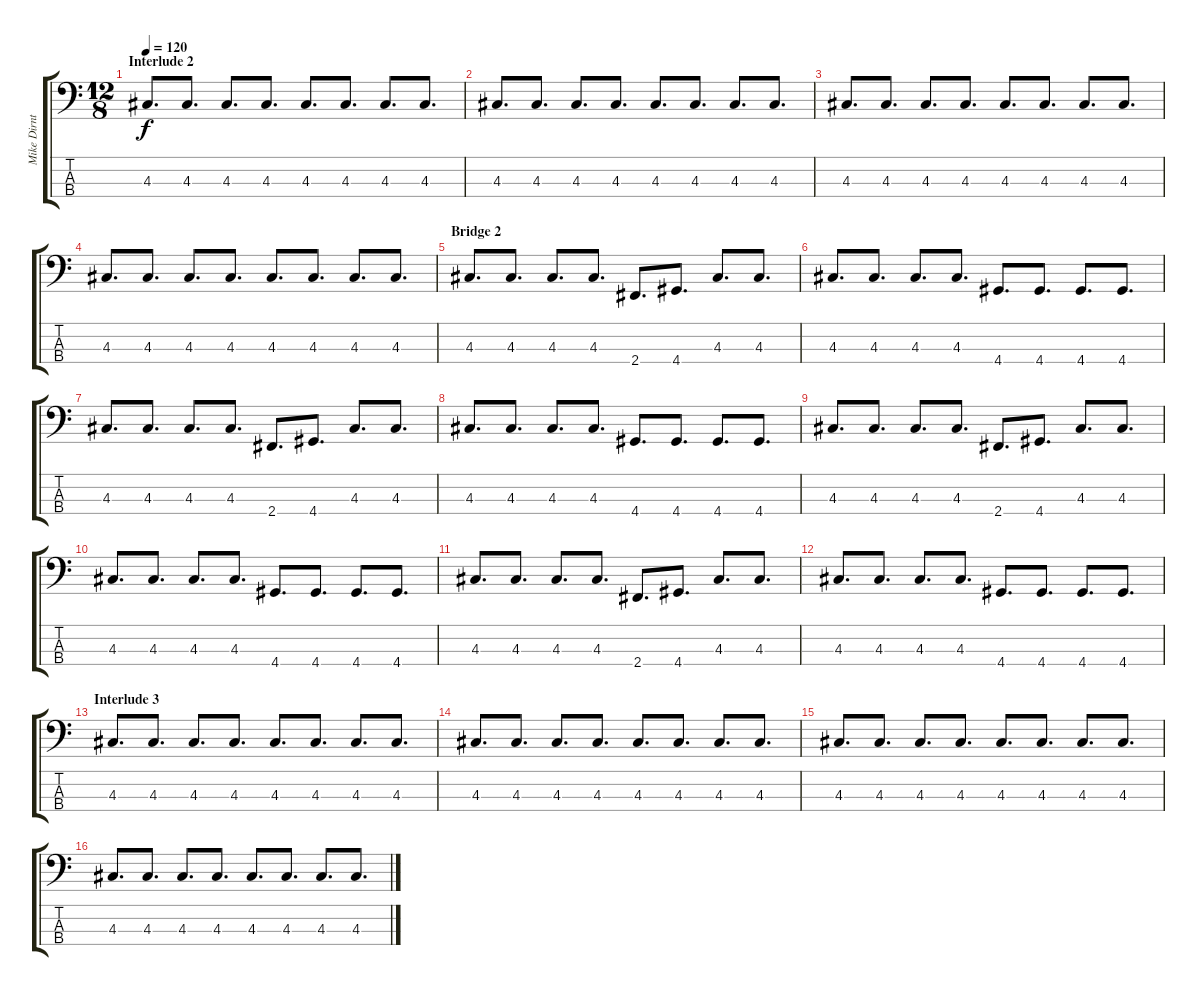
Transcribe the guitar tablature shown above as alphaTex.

\track ("Mike Dirnt" "Mike Dirnt") {instrument electricbasspick}
\staff {score tabs}
\tuning (G2 D2 A1 E1) {hide}
\ts (12 8)
\section ("" "Interlude 2")
\tempo 120
\clef f4
\ks c
4.3.8{d dy f} 4.3.8{d} 4.3.8{d} 4.3.8{d} 4.3.8{d} 4.3.8{d} 4.3.8{d} 4.3.8{d} |
4.3.8{d} 4.3.8{d} 4.3.8{d} 4.3.8{d} 4.3.8{d} 4.3.8{d} 4.3.8{d} 4.3.8{d} |
4.3.8{d} 4.3.8{d} 4.3.8{d} 4.3.8{d} 4.3.8{d} 4.3.8{d} 4.3.8{d} 4.3.8{d} |
4.3.8{d} 4.3.8{d} 4.3.8{d} 4.3.8{d} 4.3.8{d} 4.3.8{d} 4.3.8{d} 4.3.8{d} |
\section ("" "Bridge 2")
4.3.8{d} 4.3.8{d} 4.3.8{d} 4.3.8{d} 2.4.8{d} 4.4.8{d} 4.3.8{d} 4.3.8{d} |
4.3.8{d} 4.3.8{d} 4.3.8{d} 4.3.8{d} 4.4.8{d} 4.4.8{d} 4.4.8{d} 4.4.8{d} |
4.3.8{d} 4.3.8{d} 4.3.8{d} 4.3.8{d} 2.4.8{d} 4.4.8{d} 4.3.8{d} 4.3.8{d} |
4.3.8{d} 4.3.8{d} 4.3.8{d} 4.3.8{d} 4.4.8{d} 4.4.8{d} 4.4.8{d} 4.4.8{d} |
4.3.8{d} 4.3.8{d} 4.3.8{d} 4.3.8{d} 2.4.8{d} 4.4.8{d} 4.3.8{d} 4.3.8{d} |
4.3.8{d} 4.3.8{d} 4.3.8{d} 4.3.8{d} 4.4.8{d} 4.4.8{d} 4.4.8{d} 4.4.8{d} |
4.3.8{d} 4.3.8{d} 4.3.8{d} 4.3.8{d} 2.4.8{d} 4.4.8{d} 4.3.8{d} 4.3.8{d} |
4.3.8{d} 4.3.8{d} 4.3.8{d} 4.3.8{d} 4.4.8{d} 4.4.8{d} 4.4.8{d} 4.4.8{d} |
\section ("" "Interlude 3")
4.3.8{d} 4.3.8{d} 4.3.8{d} 4.3.8{d} 4.3.8{d} 4.3.8{d} 4.3.8{d} 4.3.8{d} |
4.3.8{d} 4.3.8{d} 4.3.8{d} 4.3.8{d} 4.3.8{d} 4.3.8{d} 4.3.8{d} 4.3.8{d} |
4.3.8{d} 4.3.8{d} 4.3.8{d} 4.3.8{d} 4.3.8{d} 4.3.8{d} 4.3.8{d} 4.3.8{d} |
4.3.8{d} 4.3.8{d} 4.3.8{d} 4.3.8{d} 4.3.8{d} 4.3.8{d} 4.3.8{d} 4.3.8{d}
